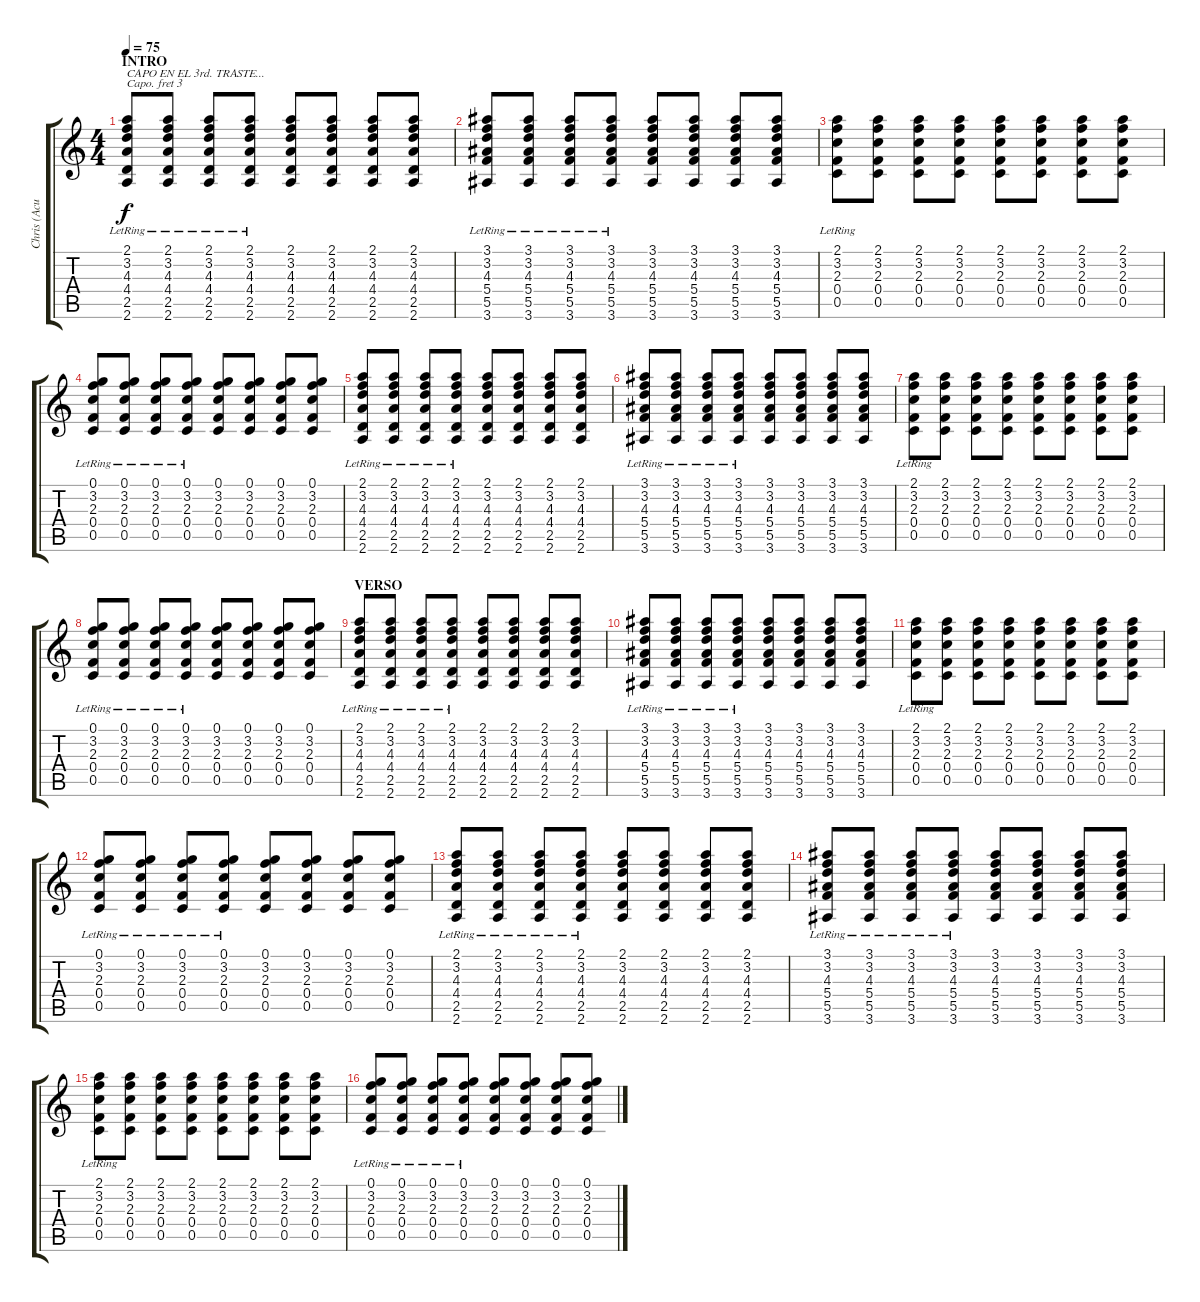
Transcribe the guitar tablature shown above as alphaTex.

\track ("Chris (Acustica)" "Chris (Acu") {instrument acousticguitarnylon}
\staff {score tabs}
\capo 3
\tuning (E4 B3 G3 D3 A2 E2) {hide}
\ts (4 4)
\section ("" "INTRO")
\tempo 75
\clef g2
\ks c
(2.1{lr} 3.2{lr} 4.3{lr} 4.4{lr} 2.5{lr} 2.6).8{txt "CAPO EN EL 3rd. TRASTE..." dy f instrument acousticguitarnylon} (2.1{lr} 3.2{lr} 4.3{lr} 4.4{lr} 2.5{lr} 2.6).8 (2.1{lr} 3.2{lr} 4.3{lr} 4.4{lr} 2.5{lr} 2.6).8 (2.1{lr} 3.2{lr} 4.3{lr} 4.4{lr} 2.5{lr} 2.6).8 (2.1 3.2 4.3 4.4 2.5 2.6).8 (2.1 3.2 4.3 4.4 2.5 2.6).8 (2.1 3.2 4.3 4.4 2.5 2.6).8 (2.1 3.2 4.3 4.4 2.5 2.6).8 |
(3.1{lr} 3.2{lr} 4.3{lr} 5.4{lr} 5.5{lr} 3.6{lr}).8 (3.1{lr} 3.2{lr} 4.3{lr} 5.4{lr} 5.5{lr} 3.6{lr}).8 (3.1{lr} 3.2{lr} 4.3{lr} 5.4{lr} 5.5{lr} 3.6{lr}).8 (3.1{lr} 3.2{lr} 4.3{lr} 5.4{lr} 5.5{lr} 3.6{lr}).8 (3.1 3.2 4.3 5.4 5.5 3.6).8 (3.1 3.2 4.3 5.4 5.5 3.6).8 (3.1 3.2 4.3 5.4 5.5 3.6).8 (3.1 3.2 4.3 5.4 5.5 3.6).8 |
(2.1 3.2{lr} 2.3{lr} 0.4{lr} 0.5{lr}).8 (2.1 3.2 2.3 0.4 0.5).8 (2.1 3.2 2.3 0.4 0.5).8 (2.1 3.2 2.3 0.4 0.5).8 (2.1 3.2 2.3 0.4 0.5).8 (2.1 3.2 2.3 0.4 0.5).8 (2.1 3.2 2.3 0.4 0.5).8 (2.1 3.2 2.3 0.4 0.5).8 |
(0.1 3.2{lr} 2.3{lr} 0.4{lr} 0.5{lr}).8 (0.1 3.2{lr} 2.3{lr} 0.4{lr} 0.5{lr}).8 (0.1 3.2{lr} 2.3{lr} 0.4{lr} 0.5{lr}).8 (0.1 3.2{lr} 2.3{lr} 0.4{lr} 0.5{lr}).8 (0.1 3.2 2.3 0.4 0.5).8 (0.1 3.2 2.3 0.4 0.5).8 (0.1 3.2 2.3 0.4 0.5).8 (0.1 3.2 2.3 0.4 0.5).8 |
(2.1{lr} 3.2{lr} 4.3{lr} 4.4{lr} 2.5{lr} 2.6).8 (2.1{lr} 3.2{lr} 4.3{lr} 4.4{lr} 2.5{lr} 2.6).8 (2.1{lr} 3.2{lr} 4.3{lr} 4.4{lr} 2.5{lr} 2.6).8 (2.1{lr} 3.2{lr} 4.3{lr} 4.4{lr} 2.5{lr} 2.6).8 (2.1 3.2 4.3 4.4 2.5 2.6).8 (2.1 3.2 4.3 4.4 2.5 2.6).8 (2.1 3.2 4.3 4.4 2.5 2.6).8 (2.1 3.2 4.3 4.4 2.5 2.6).8 |
(3.1{lr} 3.2{lr} 4.3{lr} 5.4{lr} 5.5{lr} 3.6{lr}).8 (3.1{lr} 3.2{lr} 4.3{lr} 5.4{lr} 5.5{lr} 3.6{lr}).8 (3.1{lr} 3.2{lr} 4.3{lr} 5.4{lr} 5.5{lr} 3.6{lr}).8 (3.1{lr} 3.2{lr} 4.3{lr} 5.4{lr} 5.5{lr} 3.6{lr}).8 (3.1 3.2 4.3 5.4 5.5 3.6).8 (3.1 3.2 4.3 5.4 5.5 3.6).8 (3.1 3.2 4.3 5.4 5.5 3.6).8 (3.1 3.2 4.3 5.4 5.5 3.6).8 |
(2.1 3.2{lr} 2.3{lr} 0.4{lr} 0.5{lr}).8 (2.1 3.2 2.3 0.4 0.5).8 (2.1 3.2 2.3 0.4 0.5).8 (2.1 3.2 2.3 0.4 0.5).8 (2.1 3.2 2.3 0.4 0.5).8 (2.1 3.2 2.3 0.4 0.5).8 (2.1 3.2 2.3 0.4 0.5).8 (2.1 3.2 2.3 0.4 0.5).8 |
(0.1 3.2{lr} 2.3{lr} 0.4{lr} 0.5{lr}).8 (0.1 3.2{lr} 2.3{lr} 0.4{lr} 0.5{lr}).8 (0.1 3.2{lr} 2.3{lr} 0.4{lr} 0.5{lr}).8 (0.1 3.2{lr} 2.3{lr} 0.4{lr} 0.5{lr}).8 (0.1 3.2 2.3 0.4 0.5).8 (0.1 3.2 2.3 0.4 0.5).8 (0.1 3.2 2.3 0.4 0.5).8 (0.1 3.2 2.3 0.4 0.5).8 |
\section ("" "VERSO")
(2.1{lr} 3.2{lr} 4.3{lr} 4.4{lr} 2.5{lr} 2.6).8 (2.1{lr} 3.2{lr} 4.3{lr} 4.4{lr} 2.5{lr} 2.6).8 (2.1{lr} 3.2{lr} 4.3{lr} 4.4{lr} 2.5{lr} 2.6).8 (2.1{lr} 3.2{lr} 4.3{lr} 4.4{lr} 2.5{lr} 2.6).8 (2.1 3.2 4.3 4.4 2.5 2.6).8 (2.1 3.2 4.3 4.4 2.5 2.6).8 (2.1 3.2 4.3 4.4 2.5 2.6).8 (2.1 3.2 4.3 4.4 2.5 2.6).8 |
(3.1{lr} 3.2{lr} 4.3{lr} 5.4{lr} 5.5{lr} 3.6{lr}).8 (3.1{lr} 3.2{lr} 4.3{lr} 5.4{lr} 5.5{lr} 3.6{lr}).8 (3.1{lr} 3.2{lr} 4.3{lr} 5.4{lr} 5.5{lr} 3.6{lr}).8 (3.1{lr} 3.2{lr} 4.3{lr} 5.4{lr} 5.5{lr} 3.6{lr}).8 (3.1 3.2 4.3 5.4 5.5 3.6).8 (3.1 3.2 4.3 5.4 5.5 3.6).8 (3.1 3.2 4.3 5.4 5.5 3.6).8 (3.1 3.2 4.3 5.4 5.5 3.6).8 |
(2.1 3.2{lr} 2.3{lr} 0.4{lr} 0.5{lr}).8 (2.1 3.2 2.3 0.4 0.5).8 (2.1 3.2 2.3 0.4 0.5).8 (2.1 3.2 2.3 0.4 0.5).8 (2.1 3.2 2.3 0.4 0.5).8 (2.1 3.2 2.3 0.4 0.5).8 (2.1 3.2 2.3 0.4 0.5).8 (2.1 3.2 2.3 0.4 0.5).8 |
(0.1 3.2{lr} 2.3{lr} 0.4{lr} 0.5{lr}).8 (0.1 3.2{lr} 2.3{lr} 0.4{lr} 0.5{lr}).8 (0.1 3.2{lr} 2.3{lr} 0.4{lr} 0.5{lr}).8 (0.1 3.2{lr} 2.3{lr} 0.4{lr} 0.5{lr}).8 (0.1 3.2 2.3 0.4 0.5).8 (0.1 3.2 2.3 0.4 0.5).8 (0.1 3.2 2.3 0.4 0.5).8 (0.1 3.2 2.3 0.4 0.5).8 |
(2.1{lr} 3.2{lr} 4.3{lr} 4.4{lr} 2.5{lr} 2.6).8 (2.1{lr} 3.2{lr} 4.3{lr} 4.4{lr} 2.5{lr} 2.6).8 (2.1{lr} 3.2{lr} 4.3{lr} 4.4{lr} 2.5{lr} 2.6).8 (2.1{lr} 3.2{lr} 4.3{lr} 4.4{lr} 2.5{lr} 2.6).8 (2.1 3.2 4.3 4.4 2.5 2.6).8 (2.1 3.2 4.3 4.4 2.5 2.6).8 (2.1 3.2 4.3 4.4 2.5 2.6).8 (2.1 3.2 4.3 4.4 2.5 2.6).8 |
(3.1{lr} 3.2{lr} 4.3{lr} 5.4{lr} 5.5{lr} 3.6{lr}).8 (3.1{lr} 3.2{lr} 4.3{lr} 5.4{lr} 5.5{lr} 3.6{lr}).8 (3.1{lr} 3.2{lr} 4.3{lr} 5.4{lr} 5.5{lr} 3.6{lr}).8 (3.1{lr} 3.2{lr} 4.3{lr} 5.4{lr} 5.5{lr} 3.6{lr}).8 (3.1 3.2 4.3 5.4 5.5 3.6).8 (3.1 3.2 4.3 5.4 5.5 3.6).8 (3.1 3.2 4.3 5.4 5.5 3.6).8 (3.1 3.2 4.3 5.4 5.5 3.6).8 |
(2.1 3.2{lr} 2.3{lr} 0.4{lr} 0.5{lr}).8 (2.1 3.2 2.3 0.4 0.5).8 (2.1 3.2 2.3 0.4 0.5).8 (2.1 3.2 2.3 0.4 0.5).8 (2.1 3.2 2.3 0.4 0.5).8 (2.1 3.2 2.3 0.4 0.5).8 (2.1 3.2 2.3 0.4 0.5).8 (2.1 3.2 2.3 0.4 0.5).8 |
(0.1 3.2{lr} 2.3{lr} 0.4{lr} 0.5{lr}).8 (0.1 3.2{lr} 2.3{lr} 0.4{lr} 0.5{lr}).8 (0.1 3.2{lr} 2.3{lr} 0.4{lr} 0.5{lr}).8 (0.1 3.2{lr} 2.3{lr} 0.4{lr} 0.5{lr}).8 (0.1 3.2 2.3 0.4 0.5).8 (0.1 3.2 2.3 0.4 0.5).8 (0.1 3.2 2.3 0.4 0.5).8 (0.1 3.2 2.3 0.4 0.5).8
